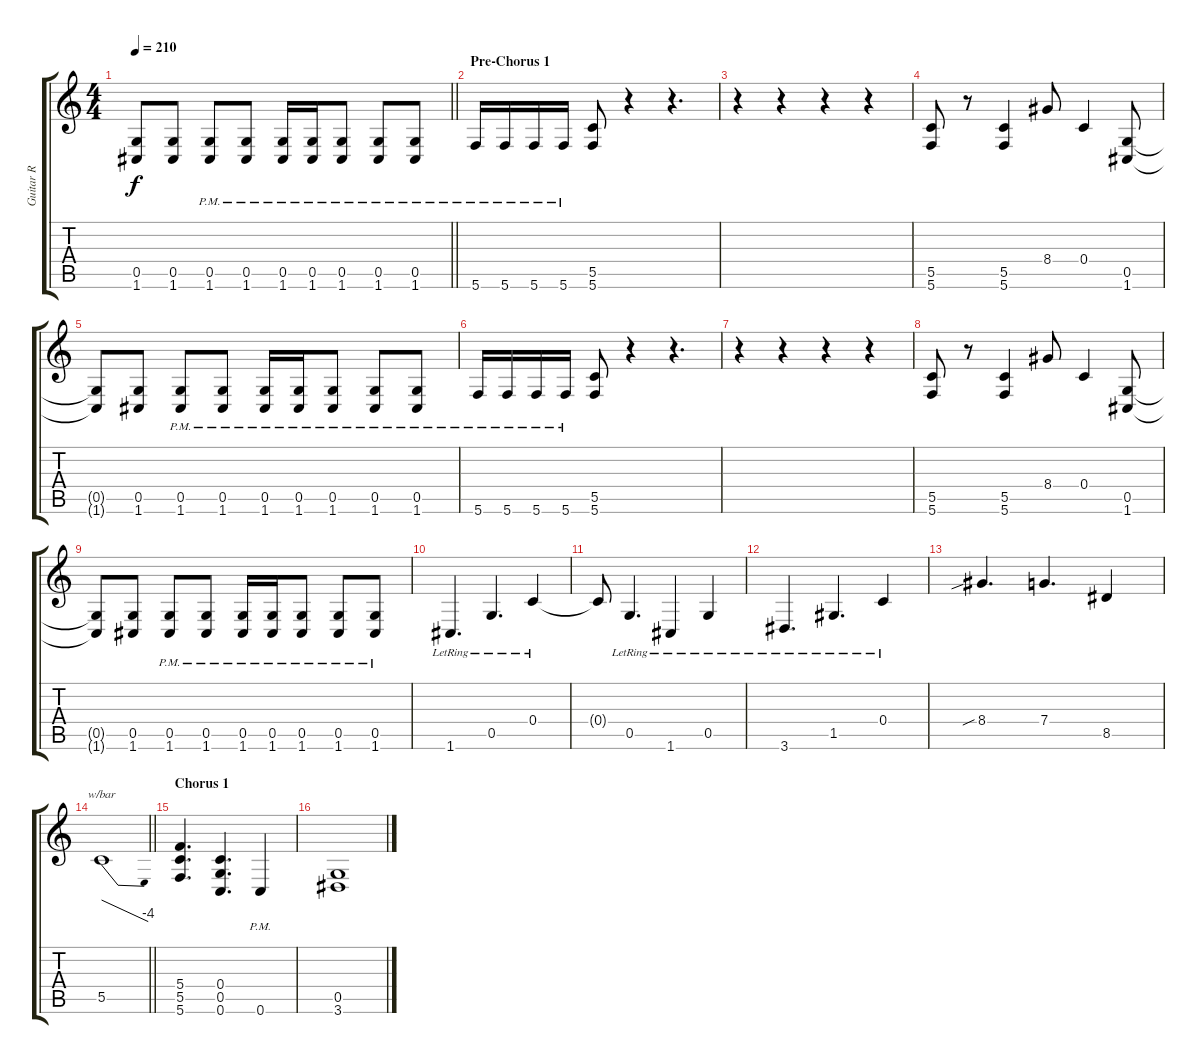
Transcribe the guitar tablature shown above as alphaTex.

\track ("Guitar R" "Guitar R") {instrument overdrivenguitar}
\staff {score tabs}
\tuning (D4 A3 F3 C3 G2 C2) {hide}
\ts (4 4)
\tempo 210
\clef g2
\barLineRight lightlight
\ks c
(0.5{t} 1.6{t}).8{dy f} (0.5 1.6).8 (0.5{pm} 1.6{pm}).8 (0.5{pm} 1.6{pm}).8 (0.5{pm} 1.6{pm}).16 (0.5{pm} 1.6{pm}).16 (0.5{pm} 1.6{pm}).8 (0.5{pm} 1.6{pm}).8 (0.5{pm} 1.6{pm}).8 |
\section ("" "Pre-Chorus 1")
5.6{pm}.16 5.6{pm}.16 5.6{pm}.16 5.6{pm}.16 (5.5 5.6).8 r.4 r.4{d} |
r.4 r.4 r.4 r.4 |
(5.5 5.6).8 r.8 (5.5 5.6).4 8.4.8 0.4.4 (0.5 1.6).8 |
(0.5{t} 1.6{t}).8 (0.5 1.6).8 (0.5{pm} 1.6{pm}).8 (0.5{pm} 1.6{pm}).8 (0.5{pm} 1.6{pm}).16 (0.5{pm} 1.6{pm}).16 (0.5{pm} 1.6{pm}).8 (0.5{pm} 1.6{pm}).8 (0.5{pm} 1.6{pm}).8 |
5.6{pm}.16 5.6{pm}.16 5.6{pm}.16 5.6{pm}.16 (5.5 5.6).8 r.4 r.4{d} |
r.4 r.4 r.4 r.4 |
(5.5 5.6).8 r.8 (5.5 5.6).4 8.4.8 0.4.4 (0.5 1.6).8 |
(0.5{t} 1.6{t}).8 (0.5 1.6).8 (0.5{pm} 1.6{pm}).8 (0.5{pm} 1.6{pm}).8 (0.5{pm} 1.6{pm}).16 (0.5{pm} 1.6{pm}).16 (0.5{pm} 1.6{pm}).8 (0.5{pm} 1.6{pm}).8 (0.5{pm} 1.6{pm}).8 |
1.6{lr}.4{d} 0.5{lr}.4{d} 0.4{lr}.4 |
0.4{t}.8 0.5{lr}.4{d} 1.6{lr}.4 0.5{lr}.4 |
3.6{lr}.4{d} 1.5{lr}.4{d} 0.4{lr}.4 |
8.4{sib}.4{d} 7.4.4{d} 8.5.4 |
\barLineRight lightlight
5.5.1{tbe (dive default 0 0 60 -16)} |
\section ("" "Chorus 1")
(5.4 5.5 5.6).4{d} (0.4 0.5 0.6).4{d} 0.6{pm}.4 |
(0.5 3.6).1
